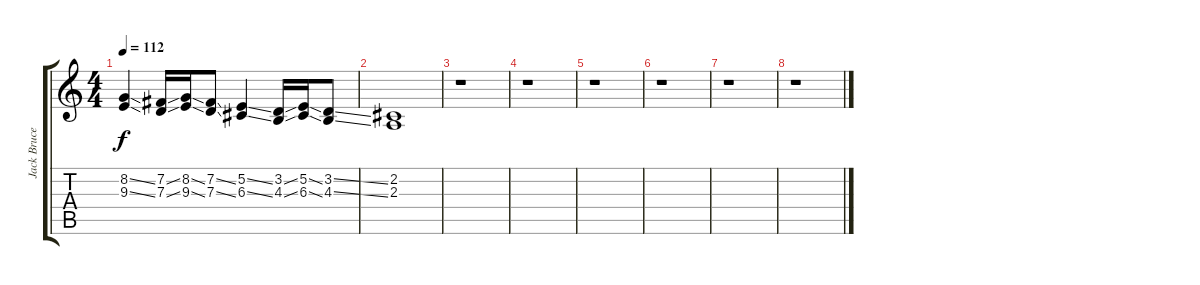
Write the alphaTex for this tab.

\track ("Jack Bruce - Vocals" "Jack Bruce") {instrument lead1square}
\staff {score tabs}
\tuning (E4 B3 G3 D3 A2 E2) {hide}
\ts (4 4)
\tempo 112
\clef g2
\ks c
(8.2{ss} 9.3{ss}).4{dy f} (7.2{ss} 7.3{ss}).16 (8.2{ss} 9.3{ss}).16 (7.2{ss} 7.3{ss}).8 (5.2{ss} 6.3{ss}).4 (3.2{ss} 4.3{ss}).16 (5.2{ss} 6.3{ss}).16 (3.2{ss} 4.3{ss}).8 |
(2.2 2.3).1 |
r.1 |
r.1 |
r.1 |
r.1 |
r.1 |
r.1
